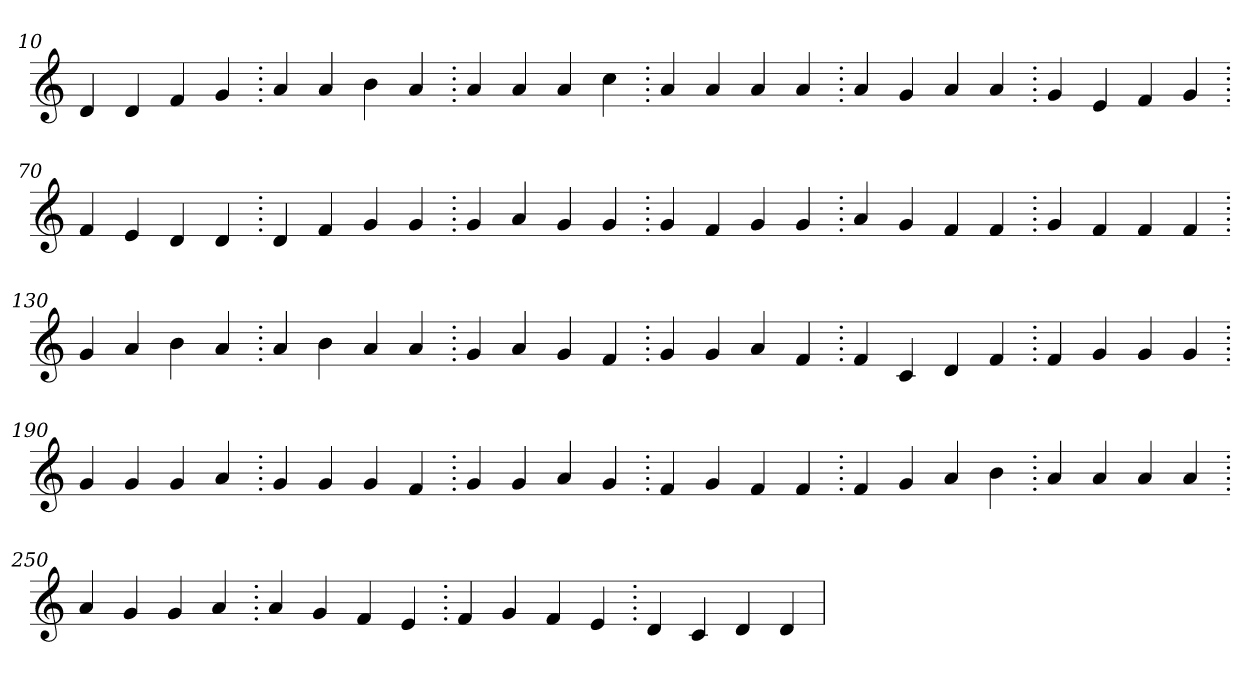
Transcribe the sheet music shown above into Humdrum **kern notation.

**kern
*part1
*staff1
*clefG2
=10.
4d
4d
4f
4g
=20.
4a
4a
4b
4a
=30.
4a
4a
4a
4cc
=40.
4a
4a
4a
4a
=50.
4a
4g
4a
4a
=60.
4g
4e
4f
4g
=70.
4f
4e
4d
4d
=80.
4d
4f
4g
4g
=90.
4g
4a
4g
4g
=100.
4g
4f
4g
4g
=110.
4a
4g
4f
4f
=120.
4g
4f
4f
4f
=130.
4g
4a
4b
4a
=140.
4a
4b
4a
4a
=150.
4g
4a
4g
4f
=160.
4g
4g
4a
4f
=170.
4f
4c
4d
4f
=180.
4f
4g
4g
4g
=190.
4g
4g
4g
4a
=200.
4g
4g
4g
4f
=210.
4g
4g
4a
4g
=220.
4f
4g
4f
4f
=230.
4f
4g
4a
4b
=240.
4a
4a
4a
4a
=250.
4a
4g
4g
4a
=260.
4a
4g
4f
4e
=270.
4f
4g
4f
4e
=280.
4d
4c
4d
4d
=
*-
